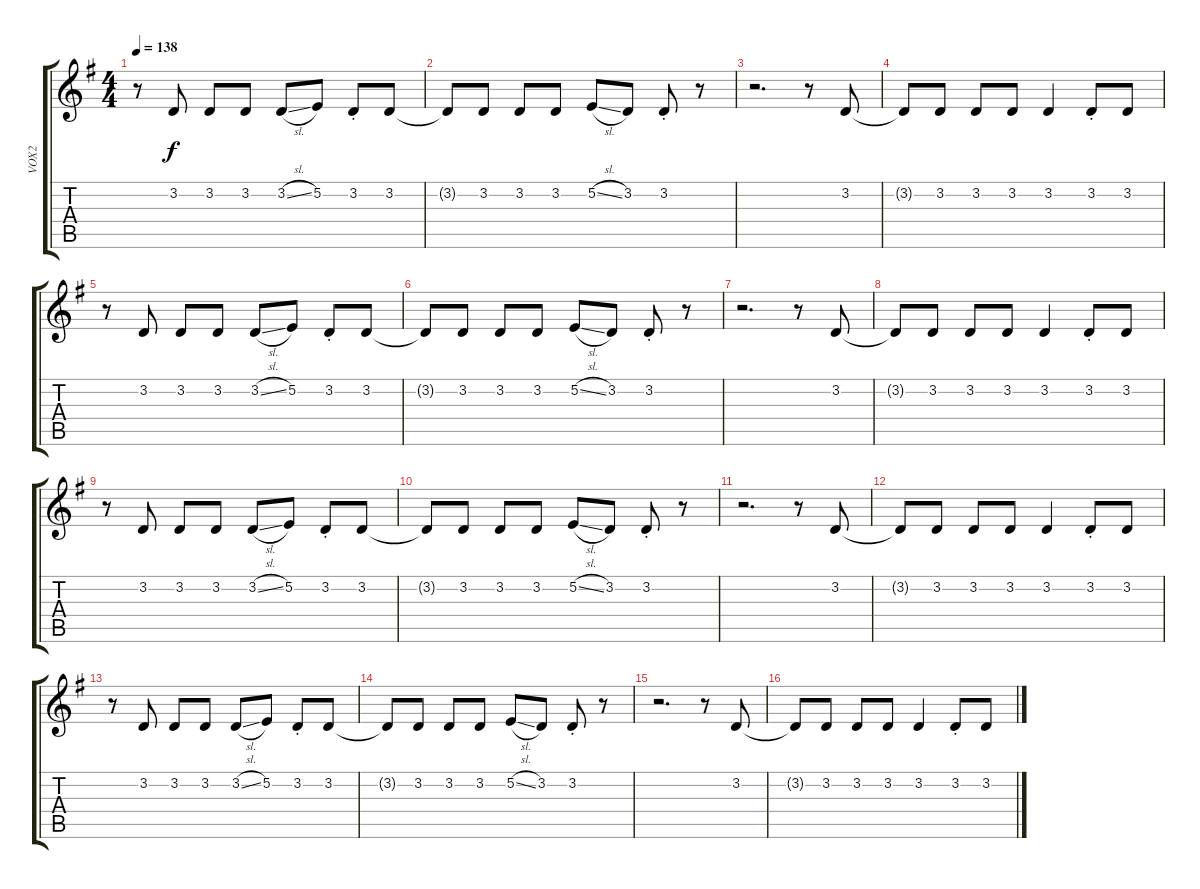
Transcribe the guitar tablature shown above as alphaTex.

\track ("VOX2" "VOX2") {instrument lead2sawtooth}
\staff {score tabs}
\tuning (E4 B3 G3 D3 A2 E2) {hide}
\ts (4 4)
\tempo 138
\clef g2
\ks g
r.8{dy f} 3.2.8 3.2.8 3.2.8 3.2{sl}.8 5.2.8 3.2{st}.8 3.2.8 |
3.2{t}.8 3.2.8 3.2.8 3.2.8 5.2{sl}.8 3.2.8 3.2{st}.8 r.8 |
r.2{d} r.8 3.2.8 |
3.2{t}.8 3.2.8 3.2.8 3.2.8 3.2.4 3.2{st}.8 3.2.8 |
r.8 3.2.8 3.2.8 3.2.8 3.2{sl}.8 5.2.8 3.2{st}.8 3.2.8 |
3.2{t}.8 3.2.8 3.2.8 3.2.8 5.2{sl}.8 3.2.8 3.2{st}.8 r.8 |
r.2{d} r.8 3.2.8 |
3.2{t}.8 3.2.8 3.2.8 3.2.8 3.2.4 3.2{st}.8 3.2.8 |
r.8 3.2.8 3.2.8 3.2.8 3.2{sl}.8 5.2.8 3.2{st}.8 3.2.8 |
3.2{t}.8 3.2.8 3.2.8 3.2.8 5.2{sl}.8 3.2.8 3.2{st}.8 r.8 |
r.2{d} r.8 3.2.8 |
3.2{t}.8 3.2.8 3.2.8 3.2.8 3.2.4 3.2{st}.8 3.2.8 |
r.8 3.2.8 3.2.8 3.2.8 3.2{sl}.8 5.2.8 3.2{st}.8 3.2.8 |
3.2{t}.8 3.2.8 3.2.8 3.2.8 5.2{sl}.8 3.2.8 3.2{st}.8 r.8 |
r.2{d} r.8 3.2.8 |
3.2{t}.8 3.2.8 3.2.8 3.2.8 3.2.4 3.2{st}.8 3.2.8
